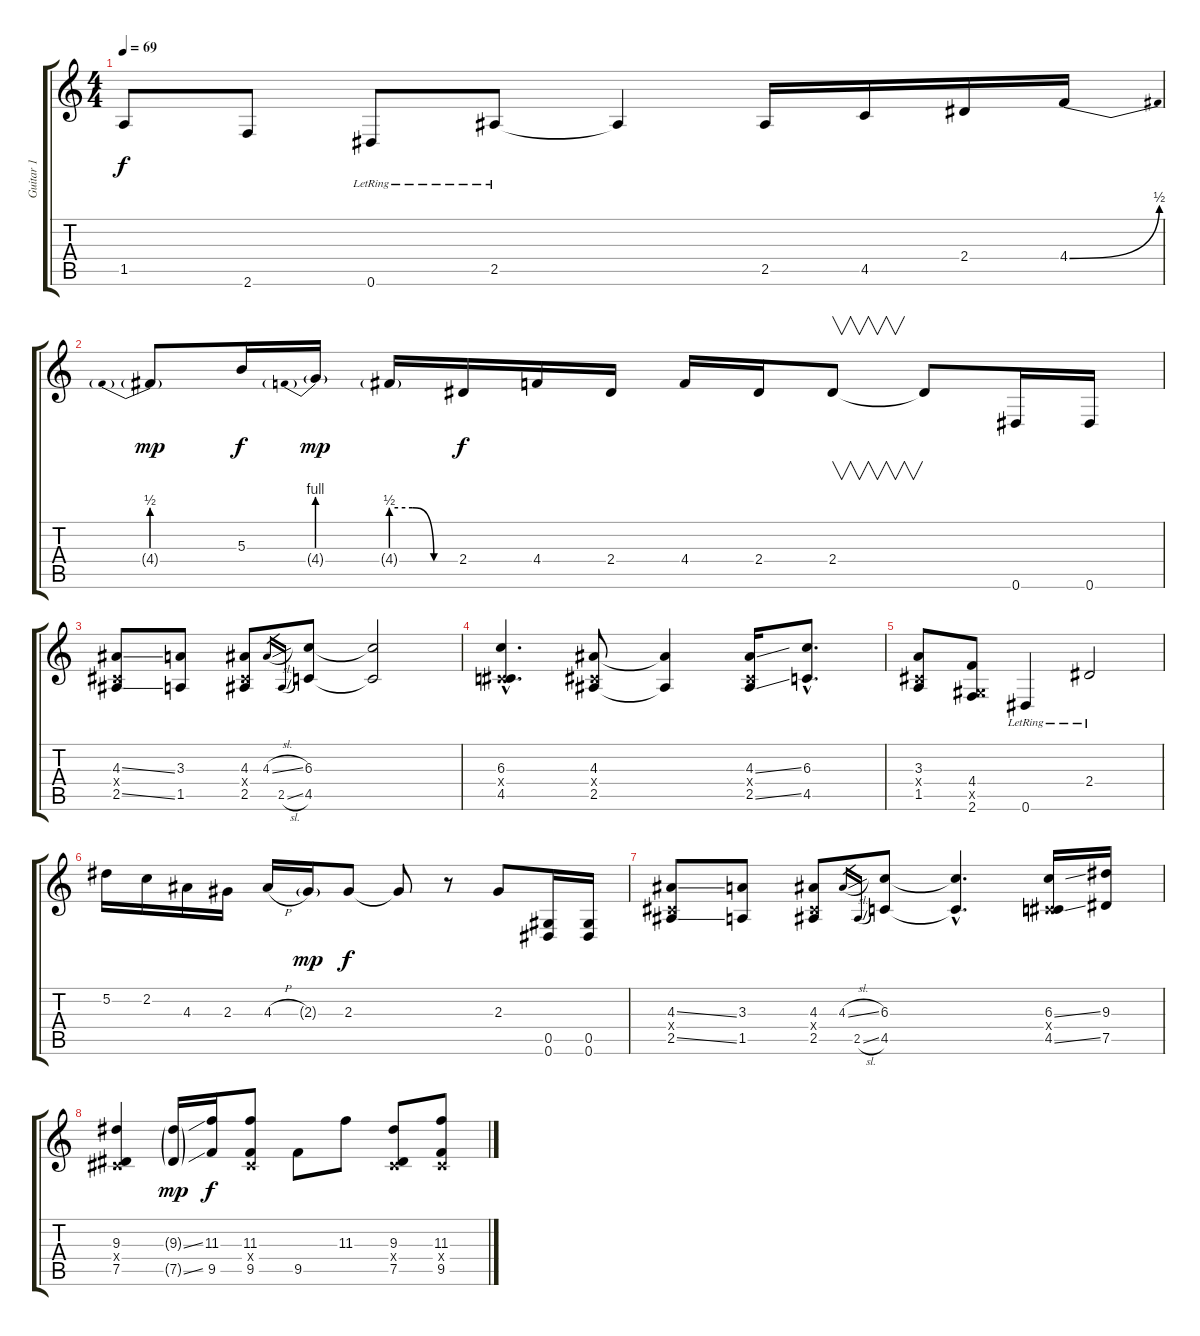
\track ("Guitar 1" "Guitar 1") {instrument acousticguitarsteel}
\staff {score tabs}
\tuning (Eb4 Bb3 Gb3 Db3 Ab2 Eb2) {hide}
\ts (4 4)
\tempo 69
\clef g2
\ks c
1.5.8{dy f} 2.6.8 0.6{lr}.8 2.5{lr}.8 2.5{t}.4 2.5.16 4.5.16 2.4.16 4.4{be (bend 0 0 60 2)}.16 |
4.4{be (prebend 0 2 60 2) g}.8{dy mp} 5.3.16{dy f} 4.4{be (prebend 0 4 60 4) g}.16{dy mp} 4.4{be (custom 0 2 20 2 40 0 60 0) g}.16 2.4.16{dy f} 4.4.16 2.4.16 4.4.16 2.4.16 2.4.8{v} 2.4{t}.8 0.6.16 0.6.16 |
(4.3{ss} 0.4{x} 2.5{ss}).8 (3.3 1.5).8 (4.3 0.4{x} 2.5).8 4.3{sl}.16{gr} 2.5{sl}.16{gr} (6.3 4.5).8 (6.3{t} 4.5{t}).2 |
(6.3{hac} 0.4{hac x} 4.5{hac}).4{d} (4.3 0.4{x} 2.5).8 (4.3{t} 2.5{t}).4 (4.3{ss} 0.4{x} 2.5{ss}).16 (6.3{hac} 4.5{hac}).8{d} |
(3.3 0.4{x} 1.5).8 (4.4 0.5{x} 2.6).8 0.6{lr}.4 2.4{lr}.2 |
5.2.16 2.2.16 4.3.16 2.3.16 4.3{h}.16 2.3{g}.16{dy mp} 2.3.8{dy f} 2.3{t}.8 r.8 2.3.8 (0.5 0.6).16 (0.5 0.6).16 |
(4.3{ss} 0.4{x} 2.5{ss}).8 (3.3 1.5).8 (4.3 0.4{x} 2.5).8 4.3{sl}.16{gr} 2.5{sl}.16{gr} (6.3 4.5).8 (6.3{hac t} 4.5{hac t}).4{d} (6.3{ss} 0.4{x} 4.5{ss}).16 (9.3 7.5).16 |
(9.3 0.4{x} 7.5).4 (9.3{ss g} 7.5{ss g}).16{dy mp} (11.3 9.5).16{dy f} (11.3 0.4{x} 9.5).8 9.5.8 11.3.8 (9.3 0.4{x} 7.5).8 (11.3 0.4{x} 9.5).8
